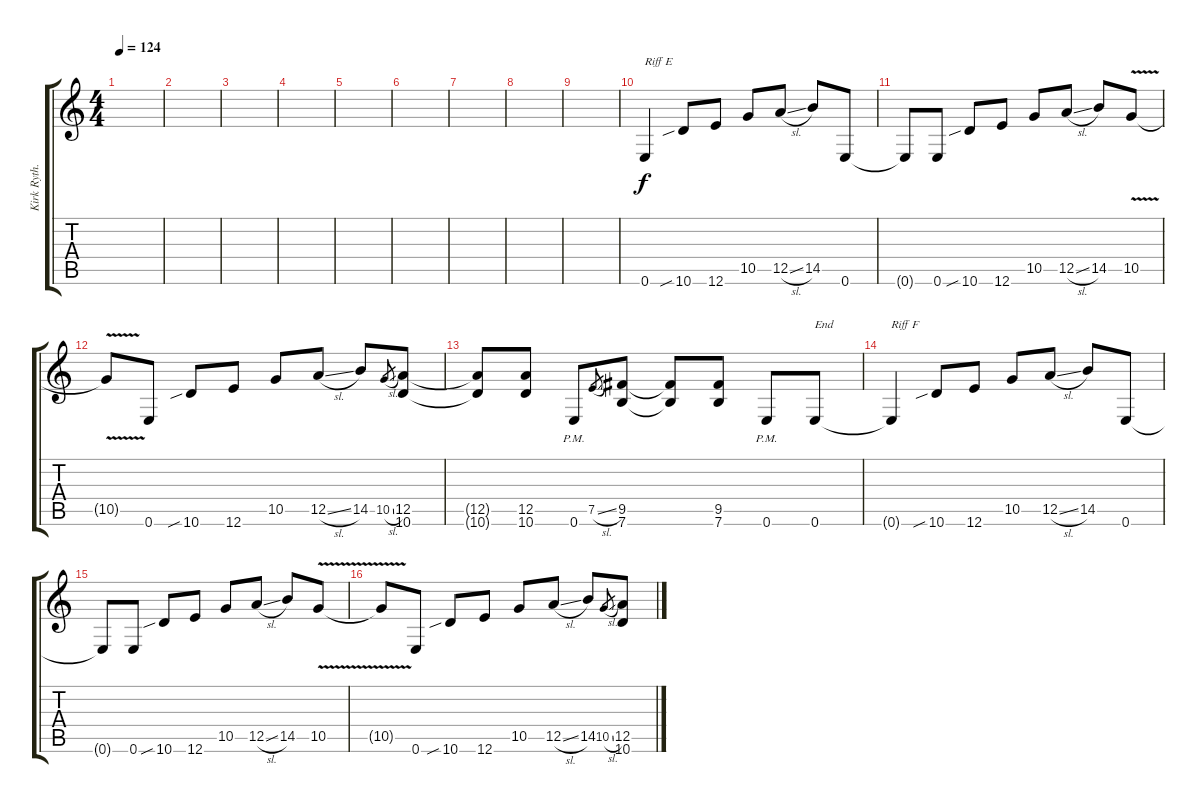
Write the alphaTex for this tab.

\track ("Kirk Ryth." "Kirk Ryth.") {instrument distortionguitar}
\staff {score tabs}
\tuning (E4 B3 G3 D3 A2 E2) {hide}
\ts (4 4)
\tempo 124
\clef g2
\ks c
|
|
|
|
|
|
|
|
|
0.6.4{txt "Riff E"} 10.6{sib}.8 12.6.8 10.5.8 12.5{sl}.8 14.5.8 0.6.8 |
0.6{t}.8 0.6.8 10.6{sib}.8 12.6.8 10.5.8 12.5{sl}.8 14.5.8 10.5{v}.8 |
10.5{t}.8 0.6.8 10.6{sib}.8 12.6.8 10.5.8 12.5{sl}.8 14.5.8 10.5{sl}.8{gr} (12.5 10.6).8 |
(12.5{t} 10.6{t}).8 (12.5 10.6).8 0.6{pm}.8 7.5{sl}.8{gr} (9.5 7.6).8 (9.5{t} 7.6{t}).8 (9.5 7.6).8 0.6{pm}.8 0.6.8{txt "End"} |
0.6{t}.4{txt "Riff F"} 10.6{sib}.8 12.6.8 10.5.8 12.5{sl}.8 14.5.8 0.6.8 |
0.6{t}.8 0.6.8 10.6{sib}.8 12.6.8 10.5.8 12.5{sl}.8 14.5.8 10.5{v}.8 |
10.5{t}.8 0.6.8 10.6{sib}.8 12.6.8 10.5.8 12.5{sl}.8 14.5.8 10.5{sl}.8{gr} (12.5 10.6).8
